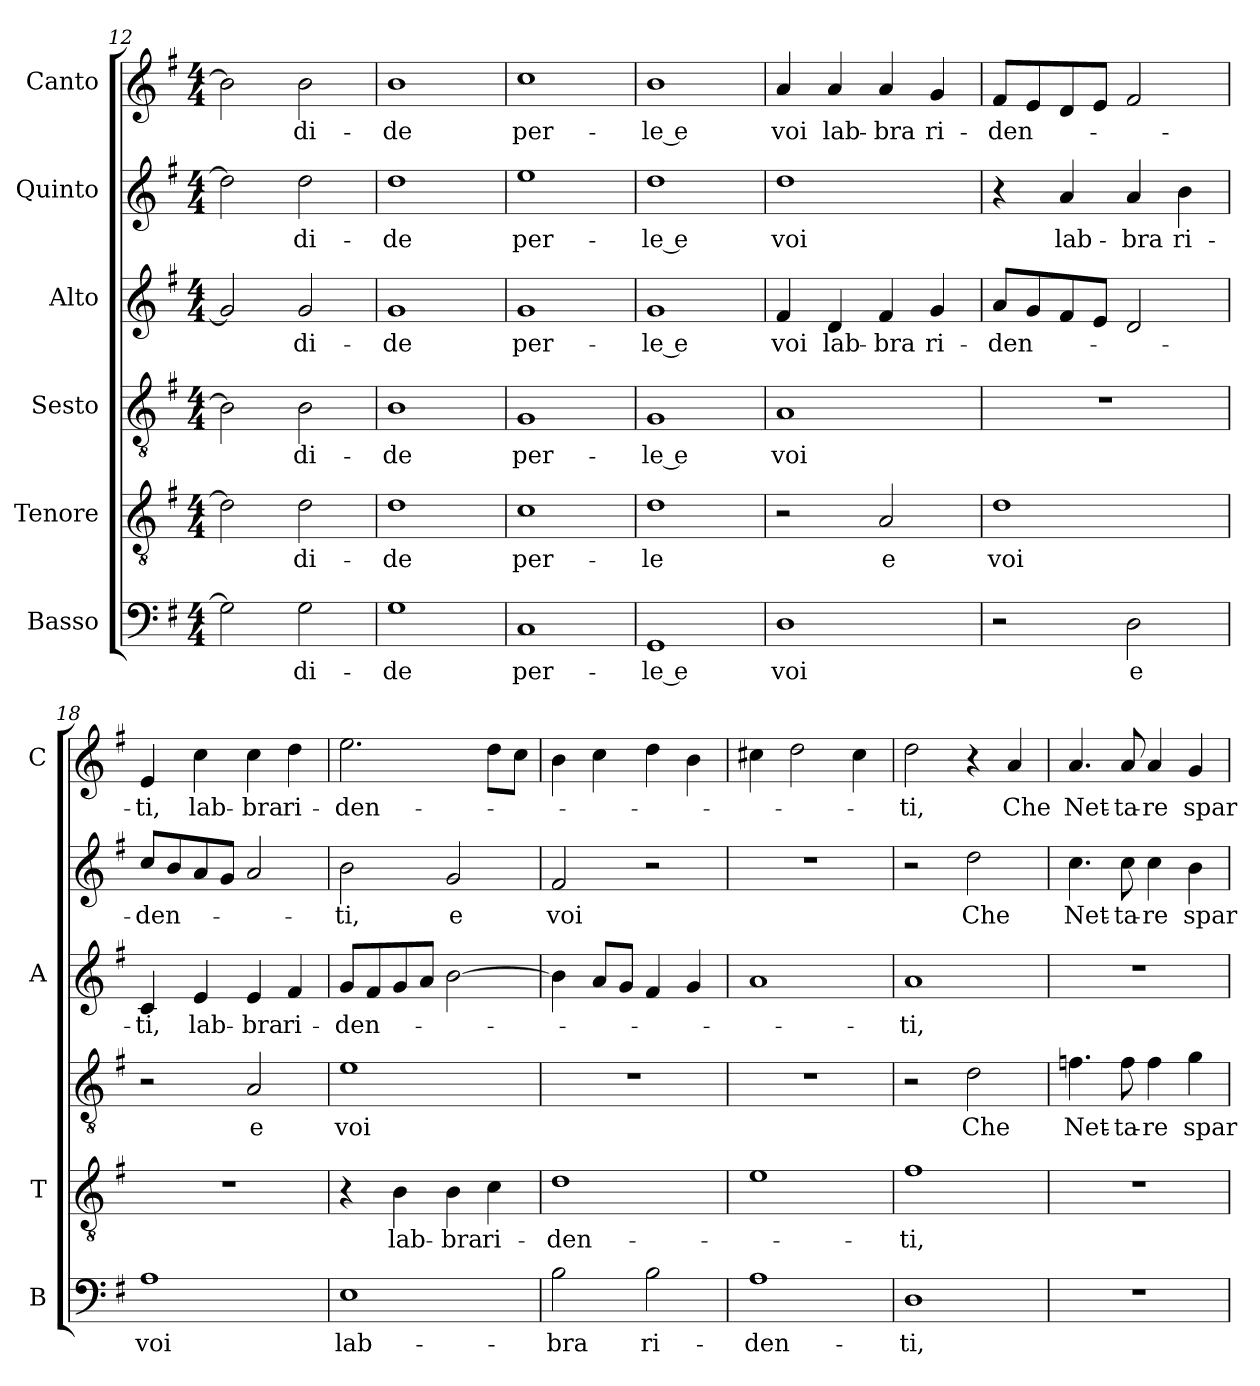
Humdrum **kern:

**kern	**text	**kern	**text	**kern	**text	**kern	**text	**kern	**text	**kern	**text
*part6	*part6	*part5	*part5	*part4	*part4	*part3	*part3	*part2	*part2	*part1	*part1
*staff6	*staff6	*staff5	*staff5	*staff4	*staff4	*staff3	*staff3	*staff2	*staff2	*staff1	*staff1
*I"Basso	*	*I"Tenore	*	*I"Sesto	*	*I"Alto	*	*I"Quinto	*	*I"Canto	*
*I'B	*	*I'T	*	*	*	*I'A	*	*	*	*I'C	*
*clefF4	*	*clefGv2	*	*clefGv2	*	*clefG2	*	*clefG2	*	*clefG2	*
*k[f#]	*	*k[f#]	*	*k[f#]	*	*k[f#]	*	*k[f#]	*	*k[f#]	*
*G:	*	*G:	*	*G:	*	*G:	*	*G:	*	*G:	*
*M4/4	*	*M4/4	*	*M4/4	*	*M4/4	*	*M4/4	*	*M4/4	*
=12	=12	=12	=12	=12	=12	=12	=12	=12	=12	=12	=12
2G\]	.	2d\]	.	2B\]	.	2g/]	.	2dd\]	.	2b\]	.
!	!LO:LY:b	!	!LO:LY:b	!	!LO:LY:b	!	!LO:LY:b	!	!LO:LY:b	!	!LO:LY:b
2G\	-di-	2d\	-di-	2B\	-di-	2g/	-di-	2dd\	-di-	2b\	-di-
=13	=13	=13	=13	=13	=13	=13	=13	=13	=13	=13	=13
!	!LO:LY:b	!	!LO:LY:b	!	!LO:LY:b	!	!LO:LY:b	!	!LO:LY:b	!	!LO:LY:b
1G	-de	1d	-de	1B	-de	1g	-de	1dd	-de	1b	-de
=14	=14	=14	=14	=14	=14	=14	=14	=14	=14	=14	=14
!	!LO:LY:b	!	!LO:LY:b	!	!LO:LY:b	!	!LO:LY:b	!	!LO:LY:b	!	!LO:LY:b
1C	per-	1c	per-	1G	per-	1g	per-	1ee	per-	1cc	per-
=15	=15	=15	=15	=15	=15	=15	=15	=15	=15	=15	=15
!	!LO:LY:b	!	!LO:LY:b	!	!LO:LY:b	!	!LO:LY:b	!	!LO:LY:b	!	!LO:LY:b
1GG	-le e	1d	-le	1G	-le e	1g	-le e	1dd	-le e	1b	-le e
=16	=16	=16	=16	=16	=16	=16	=16	=16	=16	=16	=16
!	!LO:LY:b	!	!	!	!LO:LY:b	!	!LO:LY:b	!	!LO:LY:b	!	!LO:LY:b
1D	voi	2r	.	1A	voi	4f#/	voi	1dd	voi	4a/	voi
!	!	!	!	!	!	!	!LO:LY:b	!	!	!	!LO:LY:b
.	.	.	.	.	.	4d/	lab-	.	.	4a/	lab-
!	!	!	!LO:LY:b	!	!	!	!LO:LY:b	!	!	!	!LO:LY:b
.	.	2A/	e	.	.	4f#/	-bra	.	.	4a/	-bra
!	!	!	!	!	!	!	!LO:LY:b	!	!	!	!LO:LY:b
.	.	.	.	.	.	4g/	ri-	.	.	4g/	ri-
=17	=17	=17	=17	=17	=17	=17	=17	=17	=17	=17	=17
!	!	!	!LO:LY:b	!	!	!	!LO:LY:b	!	!	!	!LO:LY:b
2r	.	1d	voi	1r	.	8a/L	-den-	4r	.	8f#/L	-den-
.	.	.	.	.	.	8g/	.	.	.	8e/	.
!	!	!	!	!	!	!	!	!	!LO:LY:b	!	!
.	.	.	.	.	.	8f#/	.	4a/	lab-	8d/	.
.	.	.	.	.	.	8e/J	.	.	.	8e/J	.
!	!LO:LY:b	!	!	!	!	!	!	!	!LO:LY:b	!	!
2D\	e	.	.	.	.	2d/	.	4a/	-bra	2f#/	.
!	!	!	!	!	!	!	!	!	!LO:LY:b	!	!
.	.	.	.	.	.	.	.	4b\	ri-	.	.
=18	=18	=18	=18	=18	=18	=18	=18	=18	=18	=18	=18
!	!LO:LY:b	!	!	!	!	!	!LO:LY:b	!	!LO:LY:b	!	!LO:LY:b
1A	voi	1r	.	2r	.	4c/	-ti,	8cc/L	-den-	4e/	-ti,
.	.	.	.	.	.	.	.	8b/	.	.	.
!	!	!	!	!	!	!	!LO:LY:b	!	!	!	!LO:LY:b
.	.	.	.	.	.	4e/	lab-	8a/	.	4cc\	lab-
.	.	.	.	.	.	.	.	8g/J	.	.	.
!	!	!	!	!	!LO:LY:b	!	!LO:LY:b	!	!	!	!LO:LY:b
.	.	.	.	2A/	e	4e/	-bra	2a/	.	4cc\	-bra
!	!	!	!	!	!	!	!LO:LY:b	!	!	!	!LO:LY:b
.	.	.	.	.	.	4f#/	ri-	.	.	4dd\	ri-
=19	=19	=19	=19	=19	=19	=19	=19	=19	=19	=19	=19
!	!LO:LY:b	!	!	!	!LO:LY:b	!	!LO:LY:b	!	!LO:LY:b	!	!LO:LY:b
1E	lab-	4r	.	1e	voi	8g/L	-den-	2b\	-ti,	2.ee\	-den-
.	.	.	.	.	.	8f#/	.	.	.	.	.
!	!	!	!LO:LY:b	!	!	!	!	!	!	!	!
.	.	4B\	lab-	.	.	8g/	.	.	.	.	.
.	.	.	.	.	.	8a/J	.	.	.	.	.
!	!	!	!LO:LY:b	!	!	!	!	!	!LO:LY:b	!	!
.	.	4B\	-bra	.	.	[2b\	.	2g/	e	.	.
!	!	!	!LO:LY:b	!	!	!	!	!	!	!	!
.	.	4c\	ri-	.	.	.	.	.	.	8dd\L	.
.	.	.	.	.	.	.	.	.	.	8cc\J	.
=20	=20	=20	=20	=20	=20	=20	=20	=20	=20	=20	=20
!	!LO:LY:b	!	!LO:LY:b	!	!	!	!	!	!LO:LY:b	!	!
2B\	-bra	1d	-den-	1r	.	4b\]	.	2f#/	voi	4b\	.
.	.	.	.	.	.	8a/L	.	.	.	4cc\	.
.	.	.	.	.	.	8g/J	.	.	.	.	.
!	!LO:LY:b	!	!	!	!	!	!	!	!	!	!
2B\	ri-	.	.	.	.	4f#/	.	2r	.	4dd\	.
.	.	.	.	.	.	4g/	.	.	.	4b\	.
!!LO:PB:g=z
=21	=21	=21	=21	=21	=21	=21	=21	=21	=21	=21	=21
!	!LO:LY:b	!	!	!	!	!	!	!	!	!	!
1A	-den-	1e	.	1r	.	1a	.	1r	.	4cc#X\	.
.	.	.	.	.	.	.	.	.	.	2dd\	.
.	.	.	.	.	.	.	.	.	.	4cc#\	.
=22	=22	=22	=22	=22	=22	=22	=22	=22	=22	=22	=22
!	!LO:LY:b	!	!LO:LY:b	!	!	!	!LO:LY:b	!	!	!	!LO:LY:b
1D	-ti,	1f#	-ti,	2r	.	1a	-ti,	2r	.	2dd\	-ti,
!	!	!	!	!	!LO:LY:b	!	!	!	!LO:LY:b	!	!
.	.	.	.	2d\	Che	.	.	2dd\	Che	4r	.
!	!	!	!	!	!	!	!	!	!	!	!LO:LY:b
.	.	.	.	.	.	.	.	.	.	4a/	Che
=23	=23	=23	=23	=23	=23	=23	=23	=23	=23	=23	=23
!	!	!	!	!	!LO:LY:b	!	!	!	!LO:LY:b	!	!LO:LY:b
1r	.	1r	.	4.fn\	Net-	1r	.	4.cc\	Net-	4.a/	Net-
!	!	!	!	!	!LO:LY:b	!	!	!	!LO:LY:b	!	!LO:LY:b
.	.	.	.	8f\	-ta-	.	.	8cc\	-ta-	8a/	-ta-
!	!	!	!	!	!LO:LY:b	!	!	!	!LO:LY:b	!	!LO:LY:b
.	.	.	.	4f\	-re	.	.	4cc\	-re	4a/	-re
!	!	!	!	!	!LO:LY:b	!	!	!	!LO:LY:b	!	!LO:LY:b
.	.	.	.	4g\	spar-	.	.	4b\	spar-	4g/	spar-
=	=	=	=	=	=	=	=	=	=	=	=
*-	*-	*-	*-	*-	*-	*-	*-	*-	*-	*-	*-
